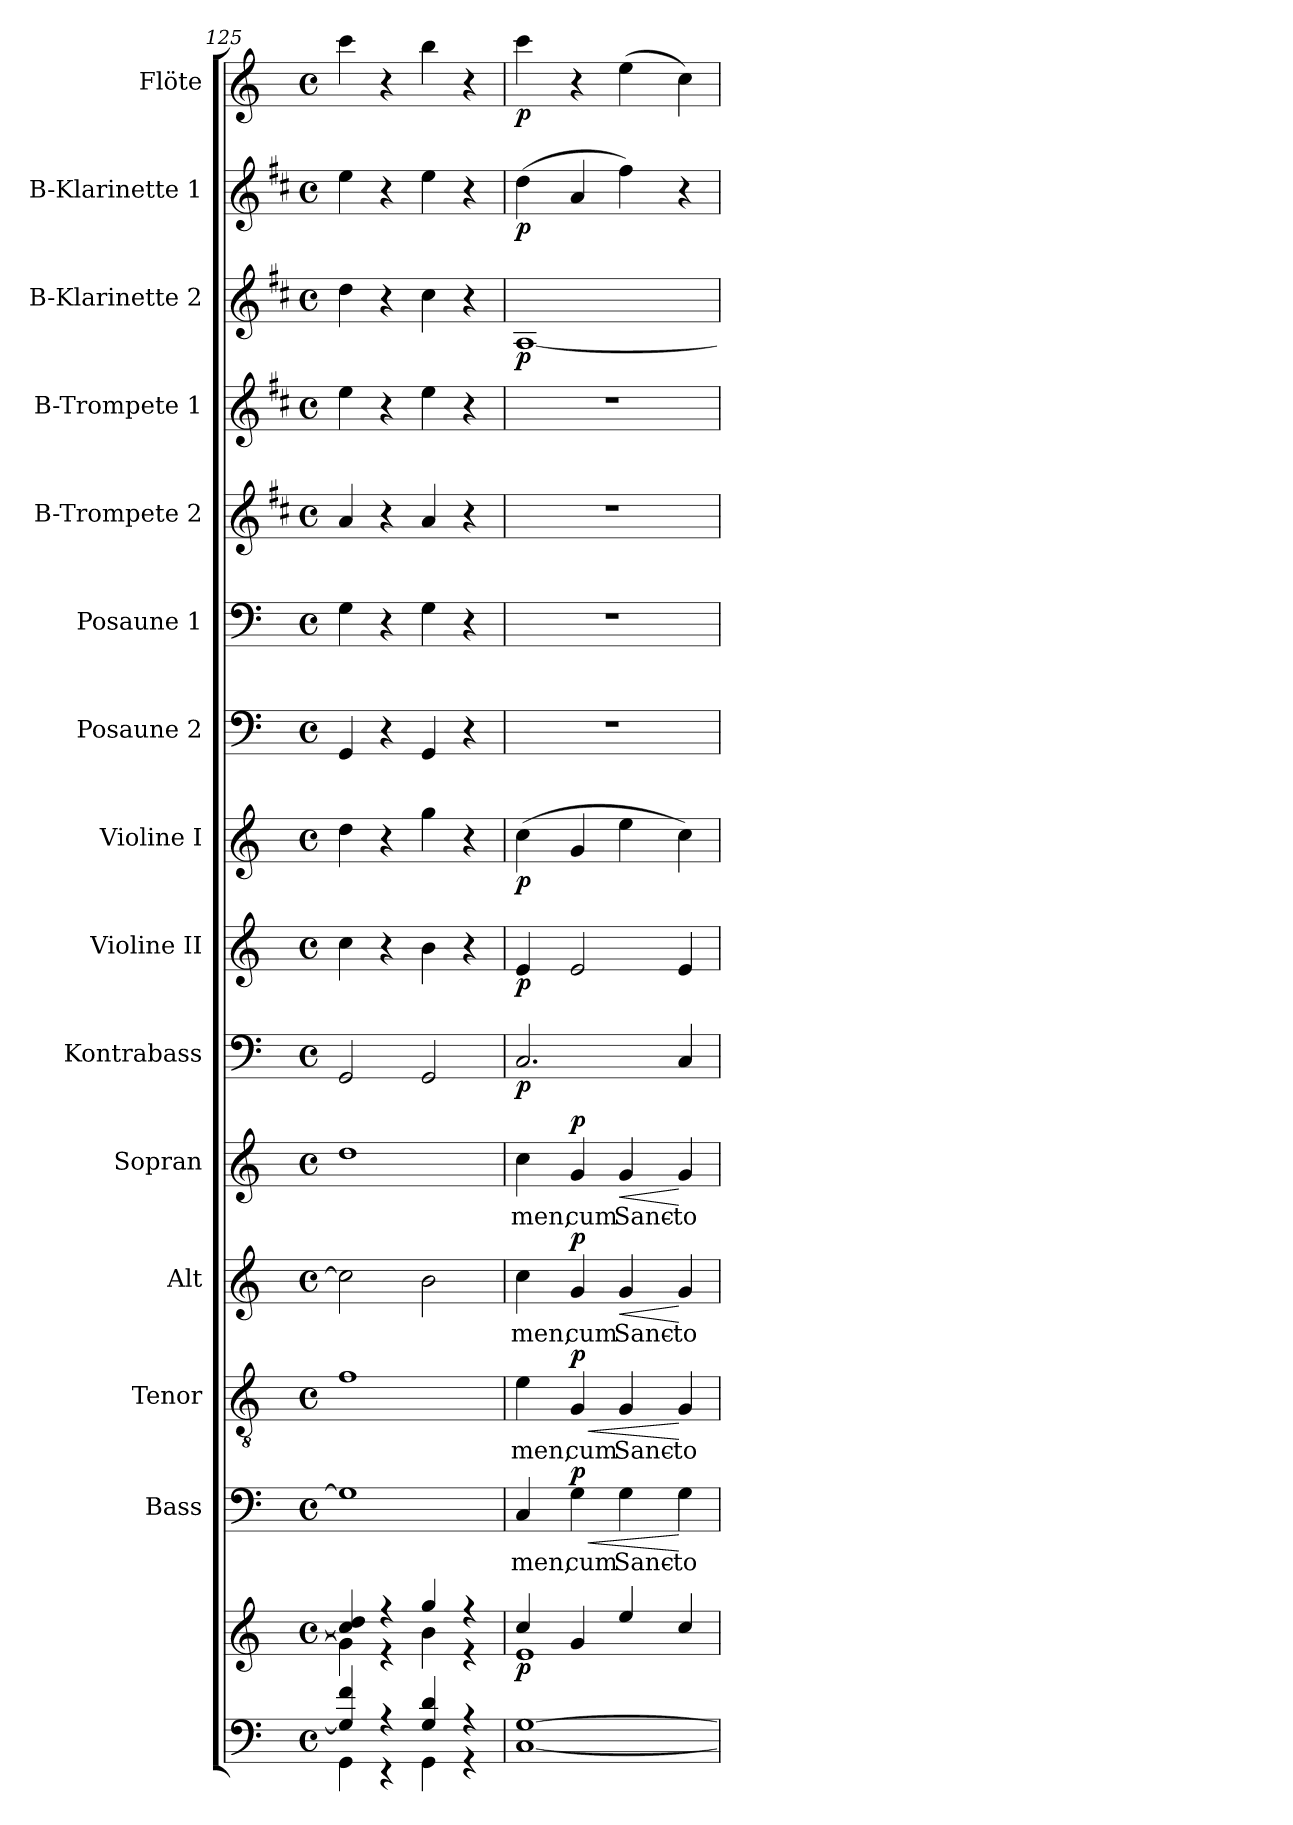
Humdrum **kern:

**kern	**kern	**dynam	**kern	**text	**dynam	**kern	**text	**dynam	**kern	**text	**dynam	**kern	**text	**dynam	**kern	**dynam	**kern	**dynam	**kern	**dynam	**kern	**kern	**kern	**kern	**kern	**dynam	**kern	**dynam	**kern	**dynam
*part15	*part15	*part15	*part14	*part14	*part14	*part13	*part13	*part13	*part12	*part12	*part12	*part11	*part11	*part11	*part10	*part10	*part9	*part9	*part8	*part8	*part7	*part6	*part5	*part4	*part3	*part3	*part2	*part2	*part1	*part1
*staff16	*staff15	*staff15/16	*staff14	*staff14	*staff14	*staff13	*staff13	*staff13	*staff12	*staff12	*staff12	*staff11	*staff11	*staff11	*staff10	*staff10	*staff9	*staff9	*staff8	*staff8	*staff7	*staff6	*staff5	*staff4	*staff3	*staff3	*staff2	*staff2	*staff1	*staff1
*	*	*	*I"Bass	*	*	*I"Tenor	*	*	*I"Alt	*	*	*I"Sopran	*	*	*I"Kontrabass	*	*I"Violine II	*	*I"Violine I	*	*I"Posaune 2	*I"Posaune 1	*I"B-Trompete 2	*I"B-Trompete 1	*I"B-Klarinette 2	*	*I"B-Klarinette 1	*	*I"Flöte	*
*	*	*	*I'B.	*	*	*I'T.	*	*	*I'A.	*	*	*I'S.	*	*	*I'Kb.	*	*I'Vl. II	*	*I'Vl. I	*	*I'Pos. 2	*I'Pos. 1	*I'B Trp. 2	*I'B Trp. 1	*I'B Kl. 2	*	*I'B Kl. 1	*	*I'Fl.	*
*clefF4	*clefG2	*	*clefF4	*	*	*clefGv2	*	*	*clefG2	*	*	*clefG2	*	*	*clefF4	*	*clefG2	*	*clefG2	*	*clefF4	*clefF4	*clefG2	*clefG2	*clefG2	*	*clefG2	*	*clefG2	*
*	*	*	*	*	*	*	*	*	*	*	*	*	*	*	*ITrd7c12	*	*	*	*	*	*	*	*ITrd1c2	*ITrd1c2	*ITrd1c2	*	*ITrd1c2	*	*	*
*k[]	*k[]	*	*k[]	*	*	*k[]	*	*	*k[]	*	*	*k[]	*	*	*k[]	*	*k[]	*	*k[]	*	*k[]	*k[]	*k[]	*k[]	*k[]	*	*k[]	*	*k[]	*
*C:	*C:	*	*C:	*	*	*C:	*	*	*C:	*	*	*C:	*	*	*C:	*	*C:	*	*C:	*	*C:	*C:	*C:	*C:	*C:	*	*C:	*	*C:	*
*M4/4	*M4/4	*	*M4/4	*	*	*M4/4	*	*	*M4/4	*	*	*M4/4	*	*	*M4/4	*	*M4/4	*	*M4/4	*	*M4/4	*M4/4	*M4/4	*M4/4	*M4/4	*	*M4/4	*	*M4/4	*
*met(c)	*met(c)	*	*met(c)	*	*	*met(c)	*	*	*met(c)	*	*	*met(c)	*	*	*met(c)	*	*met(c)	*	*met(c)	*	*met(c)	*met(c)	*met(c)	*met(c)	*met(c)	*	*met(c)	*	*met(c)	*
=125	=125	=125	=125	=125	=125	=125	=125	=125	=125	=125	=125	=125	=125	=125	=125	=125	=125	=125	=125	=125	=125	=125	=125	=125	=125	=125	=125	=125	=125	=125
*^	*^	*	*	*	*	*	*	*	*	*	*	*	*	*	*	*	*	*	*	*	*	*	*	*	*	*	*	*	*	*
4G/] 4f/	4GG\	4cc/] 4dd/	4g\]	.	1G]	.	.	1f	.	.	2cc\]	.	.	1dd	.	.	2GGG/	.	4cc\	.	4dd\	.	4GG/	4G\	4g/	4dd\	4cc\	.	4dd\	.	4ccc\	.
4r	4r	4r	4r	.	.	.	.	.	.	.	.	.	.	.	.	.	.	.	4r	.	4r	.	4r	4r	4r	4r	4r	.	4r	.	4r	.
4G/ 4d/	4GG\	4gg/	4b\	.	.	.	.	.	.	.	2b\	.	.	.	.	.	2GGG/	.	4b\	.	4gg\	.	4GG/	4G\	4g/	4dd\	4b\	.	4dd\	.	4bb\	.
4r	4r	4r	4r	.	.	.	.	.	.	.	.	.	.	.	.	.	.	.	4r	.	4r	.	4r	4r	4r	4r	4r	.	4r	.	4r	.
=126	=126	=126	=126	=126	=126	=126	=126	=126	=126	=126	=126	=126	=126	=126	=126	=126	=126	=126	=126	=126	=126	=126	=126	=126	=126	=126	=126	=126	=126	=126	=126	=126
!	!	!	!	!LO:DY:b	!	!LO:LY:b	!	!	!LO:LY:b	!	!	!LO:LY:b	!	!	!LO:LY:b	!	!	!LO:DY:b	!	!LO:DY:b	!	!LO:DY:b	!	!	!	!	!	!LO:DY:b	!	!LO:DY:b	!	!LO:DY:b
[>1G	[<1C	4cc/	1e	p	4C/	-men,	.	4e\	-men,	.	4cc\	-men,	.	4cc\	-men,	.	2.CC/	p	4e/	p	(>4cc\	p	1r	1r	1r	1r	[1G	p	(>4cc\	p	4ccc\	p
!	!	!	!	!	!	!LO:LY:b	!LO:HP:b	!	!LO:LY:b	!LO:HP:b	!	!LO:LY:b	!	!	!LO:LY:b	!	!	!	!	!	!	!	!	!	!	!	!	!	!	!	!	!
!	!	!	!	!	!	!	!LO:DY:n=1:a	!	!	!LO:DY:n=1:a	!	!	!LO:DY:a	!	!	!LO:DY:a	!	!	!	!	!	!	!	!	!	!	!	!	!	!	!	!
.	.	4g/	.	.	4G\	cum	< p	4G/	cum	< p	4g/	cum	p	4g/	cum	p	.	.	2e/	.	4g/	.	.	.	.	.	.	.	4g/	.	4r	.
!	!	!	!	!	!	!LO:LY:b	!	!	!LO:LY:b	!	!	!LO:LY:b	!LO:HP:b	!	!LO:LY:b	!LO:HP:b	!	!	!	!	!	!	!	!	!	!	!	!	!	!	!	!
.	.	4ee/	.	.	4G\	Sanc-	.	4G/	Sanc-	.	4g/	Sanc-	<	4g/	Sanc-	<	.	.	.	.	4ee\	.	.	.	.	.	.	.	4ee\)	.	(>4ee\	.
!	!	!	!	!	!	!LO:LY:b	!	!	!LO:LY:b	!	!	!LO:LY:b	!	!	!LO:LY:b	!	!	!	!	!	!	!	!	!	!	!	!	!	!	!	!	!
.	.	4cc/	.	.	4G\	-to	[	4G/	-to	[	4g/	-to	[	4g/	-to	[	4CC/	.	4e/	.	4cc\)	.	.	.	.	.	.	.	4r	.	4cc\)	.
*v	*v	*	*	*	*	*	*	*	*	*	*	*	*	*	*	*	*	*	*	*	*	*	*	*	*	*	*	*	*	*	*	*
*	*v	*v	*	*	*	*	*	*	*	*	*	*	*	*	*	*	*	*	*	*	*	*	*	*	*	*	*	*	*	*	*
=	=	=	=	=	=	=	=	=	=	=	=	=	=	=	=	=	=	=	=	=	=	=	=	=	=	=	=	=	=	=
*-	*-	*-	*-	*-	*-	*-	*-	*-	*-	*-	*-	*-	*-	*-	*-	*-	*-	*-	*-	*-	*-	*-	*-	*-	*-	*-	*-	*-	*-	*-
